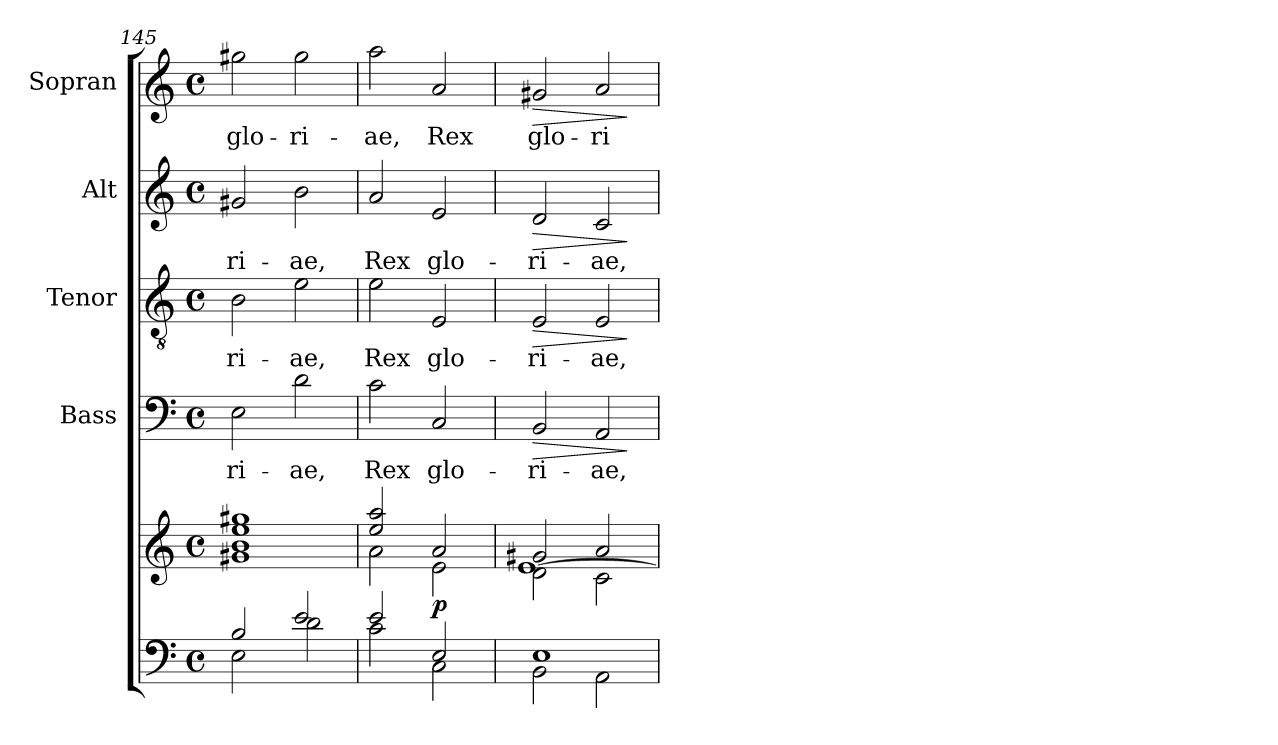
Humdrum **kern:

**kern	**kern	**dynam	**kern	**text	**dynam	**kern	**text	**dynam	**kern	**text	**dynam	**kern	**text	**dynam
*part5	*part5	*part5	*part4	*part4	*part4	*part3	*part3	*part3	*part2	*part2	*part2	*part1	*part1	*part1
*staff6	*staff5	*staff5/6	*staff4	*staff4	*staff4	*staff3	*staff3	*staff3	*staff2	*staff2	*staff2	*staff1	*staff1	*staff1
*	*	*	*I"Bass	*	*	*I"Tenor	*	*	*I"Alt	*	*	*I"Sopran	*	*
*	*	*	*I'B.	*	*	*I'T.	*	*	*I'A.	*	*	*I'S.	*	*
*clefF4	*clefG2	*	*clefF4	*	*	*clefGv2	*	*	*clefG2	*	*	*clefG2	*	*
*k[]	*k[]	*	*k[]	*	*	*k[]	*	*	*k[]	*	*	*k[]	*	*
*C:	*C:	*	*C:	*	*	*C:	*	*	*C:	*	*	*C:	*	*
*M4/4	*M4/4	*	*M4/4	*	*	*M4/4	*	*	*M4/4	*	*	*M4/4	*	*
*met(c)	*met(c)	*	*met(c)	*	*	*met(c)	*	*	*met(c)	*	*	*met(c)	*	*
=145	=145	=145	=145	=145	=145	=145	=145	=145	=145	=145	=145	=145	=145	=145
*^	*^	*	*	*	*	*	*	*	*	*	*	*	*	*
!	!	!	!	!	!	!LO:LY:b	!	!	!LO:LY:b	!	!	!LO:LY:b	!	!	!LO:LY:b	!
2B/	2E\	1ee 1gg#X	1g#X 1b	.	2E\	-ri-	.	2B\	-ri-	.	2g#X/	-ri-	.	2gg#X\	glo-	.
!	!	!	!	!	!	!LO:LY:b	!	!	!LO:LY:b	!	!	!LO:LY:b	!	!	!LO:LY:b	!
2e/	2d\	.	.	.	2d\	-ae,	.	2e\	-ae,	.	2b\	-ae,	.	2gg#\	-ri-	.
=146	=146	=146	=146	=146	=146	=146	=146	=146	=146	=146	=146	=146	=146	=146	=146	=146
!	!	!	!	!	!	!LO:LY:b	!	!	!LO:LY:b	!	!	!LO:LY:b	!	!	!LO:LY:b	!
2e/	2c\	2ee/ 2aa/	2a\	.	2c\	Rex	.	2e\	Rex	.	2a/	Rex	.	2aa\	-ae,	.
!	!	!	!	!LO:DY:b	!	!LO:LY:b	!	!	!LO:LY:b	!	!	!LO:LY:b	!	!	!LO:LY:b	!
2E/	2C\	2a/	2e\	p	2C/	glo-	.	2E/	glo-	.	2e/	glo-	.	2a/	Rex	.
=147	=147	=147	=147	=147	=147	=147	=147	=147	=147	=147	=147	=147	=147	=147	=147	=147
*	*	*	*^	*	*	*	*	*	*	*	*	*	*	*	*	*
!	!	!	!	!	!	!	!LO:LY:b	!LO:HP:b	!	!LO:LY:b	!LO:HP:b	!	!LO:LY:b	!LO:HP:b	!	!LO:LY:b	!LO:HP:b
1E	2BB\	2g#X/	2d\	[1e	.	2BB/	-ri-	>	2E/	-ri-	>	2d/	-ri-	>	2g#X/	glo-	>
!	!	!	!	!	!	!	!LO:LY:b	!	!	!LO:LY:b	!	!	!LO:LY:b	!	!	!LO:LY:b	!
.	2AA\	2a/	2c\	.	.	2AA/	-ae,	.	2E/	-ae,	.	2c/	-ae,	.	2a/	-ri-	.
*v	*v	*	*	*	*	*	*	*	*	*	*	*	*	*	*	*	*
*	*v	*v	*v	*	*	*	*	*	*	*	*	*	*	*	*	*
.	.	.	.	.	]	.	.	]	.	.	]	.	.	]
=	=	=	=	=	=	=	=	=	=	=	=	=	=	=
*-	*-	*-	*-	*-	*-	*-	*-	*-	*-	*-	*-	*-	*-	*-
